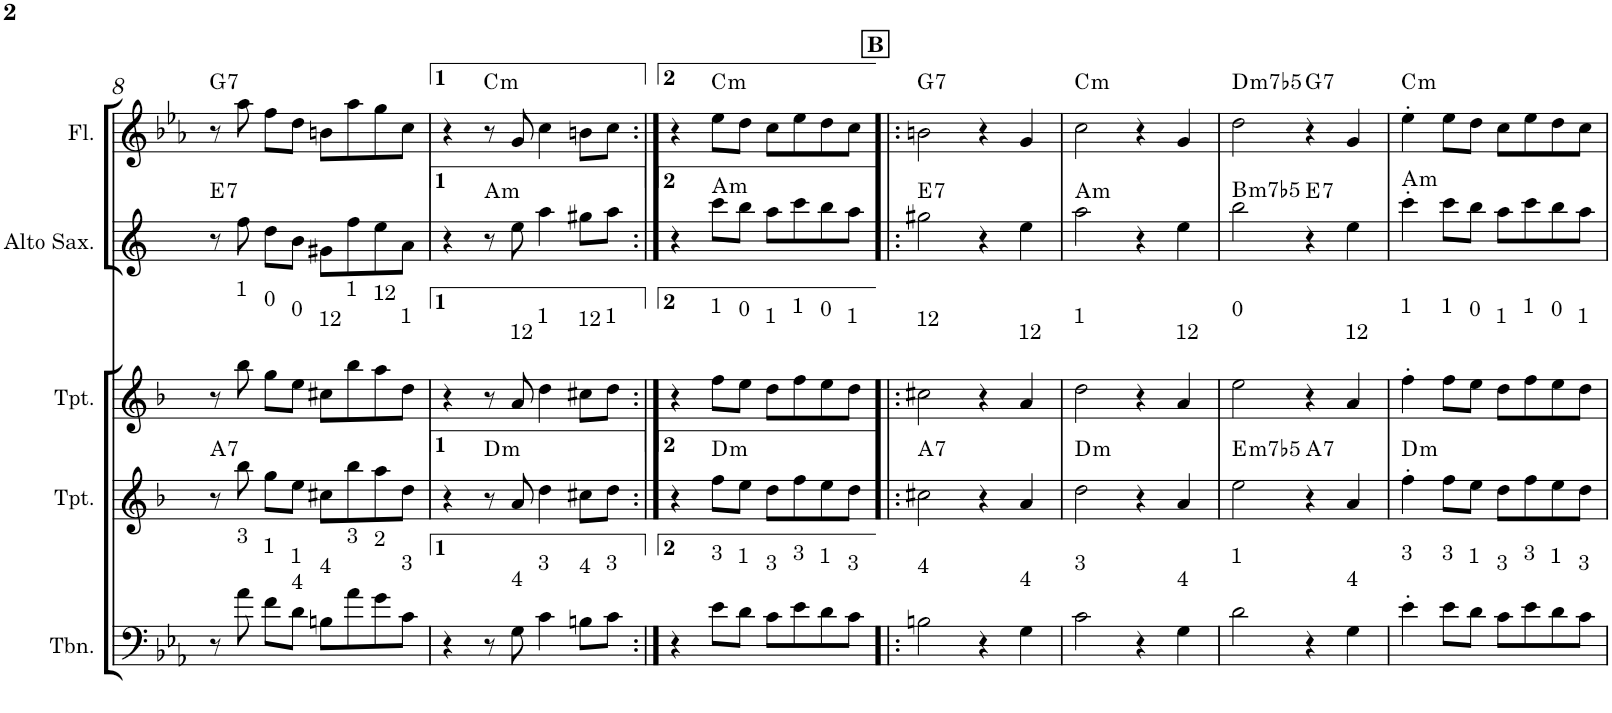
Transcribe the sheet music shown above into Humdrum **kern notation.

**kern	**kern	**harte	**kern	**kern	**harte	**kern	**harte
*part5	*part4	*part4	*part3	*part2	*part2	*part1	*part1
*staff5	*staff4	*	*staff3	*staff2	*	*staff1	*
*I"C clavF	*I"Bb	*	*I"Bb - Pirata	*I"Eb	*	*I"C clavG	*
!!LO:PB:g=z
*clefF4	*clefG2	*	*clefG2	*clefG2	*	*clefG2	*
*	*Trd1c2	*	*Trd1c2	*Trd5c9	*	*	*
*k[b-e-a-]	*k[b-]	*	*k[b-]	*k[]	*	*k[b-e-a-]	*
*E-:	*F:	*	*F:	*	*	*E-:	*
*M4/4	*M4/4	*	*M4/4	*M4/4	*	*M4/4	*
=8	=8	=8	=8	=8	=8	=8	=8
!	!	!LO:H:kt=7	!	!	!LO:H:kt=7	!	!LO:H:kt=7
8r	8r	A:7	8r	8r	E:7	8r	G:7
!	!	!	!LO:TX:a:t=1	!	!	!	!
!LO:TX:a:t=3	!	!	!	!	!	!	!
8a-\	8bb-\	.	8bb-\	8ff\	.	8aa-\	.
!	!	!	!LO:TX:a:t=0	!	!	!	!
!LO:TX:a:t=1	!	!	!	!	!	!	!
8f\L	8gg\L	.	8gg\L	8dd\L	.	8ff\L	.
!	!	!	!LO:TX:a:t=0	!	!	!	!
!LO:TX:a:t=1	!	!	!	!	!	!	!
!LO:TX:a:t=4	!	!	!	!	!	!	!
8d\J	8ee\J	.	8ee\J	8b\J	.	8dd\J	.
!	!	!	!LO:TX:a:t=12	!	!	!	!
!LO:TX:a:t=4	!	!	!	!	!	!	!
8Bn\L	8cc#X\L	.	8cc#X\L	8g#X\L	.	8bn\L	.
!	!	!	!LO:TX:a:t=1	!	!	!	!
!LO:TX:a:t=3	!	!	!	!	!	!	!
8a-\	8bb-\	.	8bb-\	8ff\	.	8aa-\	.
!	!	!	!LO:TX:a:t=12	!	!	!	!
!LO:TX:a:t=2	!	!	!	!	!	!	!
8g\	8aa\	.	8aa\	8ee\	.	8gg\	.
!	!	!	!LO:TX:a:t=1	!	!	!	!
!LO:TX:a:t=3	!	!	!	!	!	!	!
8c\J	8dd\J	.	8dd\J	8a\J	.	8cc\J	.
=9	=9	=9	=9	=9	=9	=9	=9
4r	4r	.	4r	4r	.	4r	.
!	!	!LO:H:kt=m	!	!	!LO:H:kt=m	!	!LO:H:kt=m
8r	8r	D:min	8r	8r	A:min	8r	C:min
!	!	!	!LO:TX:a:t=12	!	!	!	!
!LO:TX:a:t=4	!	!	!	!	!	!	!
8G\	8a/	.	8a/	8ee\	.	8g/	.
!	!	!	!LO:TX:a:t=1	!	!	!	!
!LO:TX:a:t=3	!	!	!	!	!	!	!
4c\	4dd\	.	4dd\	4aa\	.	4cc\	.
!	!	!	!LO:TX:a:t=12	!	!	!	!
!LO:TX:a:t=4	!	!	!	!	!	!	!
8Bn\L	8cc#X\L	.	8cc#X\L	8gg#X\L	.	8bn\L	.
!	!	!	!LO:TX:a:t=1	!	!	!	!
!LO:TX:a:t=3	!	!	!	!	!	!	!
8c\J	8dd\J	.	8dd\J	8aa\J	.	8cc\J	.
=10:|!	=10:|!	=10:|!	=10:|!	=10:|!	=10:|!	=10:|!	=10:|!
4r	4r	.	4r	4r	.	4r	.
!	!	!	!LO:TX:a:t=1	!	!	!	!
!LO:TX:a:t=3	!	!LO:H:kt=m	!	!	!LO:H:kt=m	!	!LO:H:kt=m
8e-\L	8ff\L	D:min	8ff\L	8ccc\L	A:min	8ee-\L	C:min
!	!	!	!LO:TX:a:t=0	!	!	!	!
!LO:TX:a:t=1	!	!	!	!	!	!	!
8d\J	8ee\J	.	8ee\J	8bb\J	.	8dd\J	.
!	!	!	!LO:TX:a:t=1	!	!	!	!
!LO:TX:a:t=3	!	!	!	!	!	!	!
8c\L	8dd\L	.	8dd\L	8aa\L	.	8cc\L	.
!	!	!	!LO:TX:a:t=1	!	!	!	!
!LO:TX:a:t=3	!	!	!	!	!	!	!
8e-\	8ff\	.	8ff\	8ccc\	.	8ee-\	.
!	!	!	!LO:TX:a:t=0	!	!	!	!
!LO:TX:a:t=1	!	!	!	!	!	!	!
8d\	8ee\	.	8ee\	8bb\	.	8dd\	.
!	!	!	!LO:TX:a:t=1	!	!	!	!
!LO:TX:a:t=3	!	!	!	!	!	!	!
8c\J	8dd\J	.	8dd\J	8aa\J	.	8cc\J	.
!!LO:REH:place=s1:a:B:cj:t=B
=11!|:	=11!|:	=11!|:	=11!|:	=11!|:	=11!|:	=11!|:	=11!|:
!	!	!	!LO:TX:a:t=12	!	!	!	!
!LO:TX:a:t=4	!	!LO:H:kt=7	!	!	!LO:H:kt=7	!	!LO:H:kt=7
2Bn\	2cc#X\	A:7	2cc#X\	2gg#X\	E:7	2bn\	G:7
4r	4r	.	4r	4r	.	4r	.
!	!	!	!LO:TX:a:t=12	!	!	!	!
!LO:TX:a:t=4	!	!	!	!	!	!	!
4G\	4a/	.	4a/	4ee\	.	4g/	.
=12	=12	=12	=12	=12	=12	=12	=12
!	!	!	!LO:TX:a:t=1	!	!	!	!
!LO:TX:a:t=3	!	!LO:H:kt=m	!	!	!LO:H:kt=m	!	!LO:H:kt=m
2c\	2dd\	D:min	2dd\	2aa\	A:min	2cc\	C:min
4r	4r	.	4r	4r	.	4r	.
!	!	!	!LO:TX:a:t=12	!	!	!	!
!LO:TX:a:t=4	!	!	!	!	!	!	!
4G\	4a/	.	4a/	4ee\	.	4g/	.
=13	=13	=13	=13	=13	=13	=13	=13
!	!	!	!LO:TX:a:t=0	!	!	!	!
!LO:TX:a:t=1	!	!LO:H:kt=m7b5	!	!	!LO:H:kt=m7b5	!	!LO:H:kt=m7b5
2d\	2ee\	E:hdim7	2ee\	2bb\	B:hdim7	2dd\	D:hdim7
!	!	!LO:H:kt=7	!	!	!LO:H:kt=7	!	!LO:H:kt=7
4r	4r	A:7	4r	4r	E:7	4r	G:7
!	!	!	!LO:TX:a:t=12	!	!	!	!
!LO:TX:a:t=4	!	!	!	!	!	!	!
4G\	4a/	.	4a/	4ee\	.	4g/	.
=14	=14	=14	=14	=14	=14	=14	=14
!	!	!	!LO:TX:a:t=1	!	!	!	!
!LO:TX:a:t=3	!	!LO:H:kt=m	!	!	!LO:H:kt=m	!	!LO:H:kt=m
4e-'\	4ff'\	D:min	4ff'\	4ccc'\	A:min	4ee-'\	C:min
!	!	!	!LO:TX:a:t=1	!	!	!	!
!LO:TX:a:t=3	!	!	!	!	!	!	!
8e-\L	8ff\L	.	8ff\L	8ccc\L	.	8ee-\L	.
!	!	!	!LO:TX:a:t=0	!	!	!	!
!LO:TX:a:t=1	!	!	!	!	!	!	!
8d\J	8ee\J	.	8ee\J	8bb\J	.	8dd\J	.
!	!	!	!LO:TX:a:t=1	!	!	!	!
!LO:TX:a:t=3	!	!	!	!	!	!	!
8c\L	8dd\L	.	8dd\L	8aa\L	.	8cc\L	.
!	!	!	!LO:TX:a:t=1	!	!	!	!
!LO:TX:a:t=3	!	!	!	!	!	!	!
8e-\	8ff\	.	8ff\	8ccc\	.	8ee-\	.
!	!	!	!LO:TX:a:t=0	!	!	!	!
!LO:TX:a:t=1	!	!	!	!	!	!	!
8d\	8ee\	.	8ee\	8bb\	.	8dd\	.
!	!	!	!LO:TX:a:t=1	!	!	!	!
!LO:TX:a:t=3	!	!	!	!	!	!	!
8c\J	8dd\J	.	8dd\J	8aa\J	.	8cc\J	.
=	=	=	=	=	=	=	=
*-	*-	*-	*-	*-	*-	*-	*-
